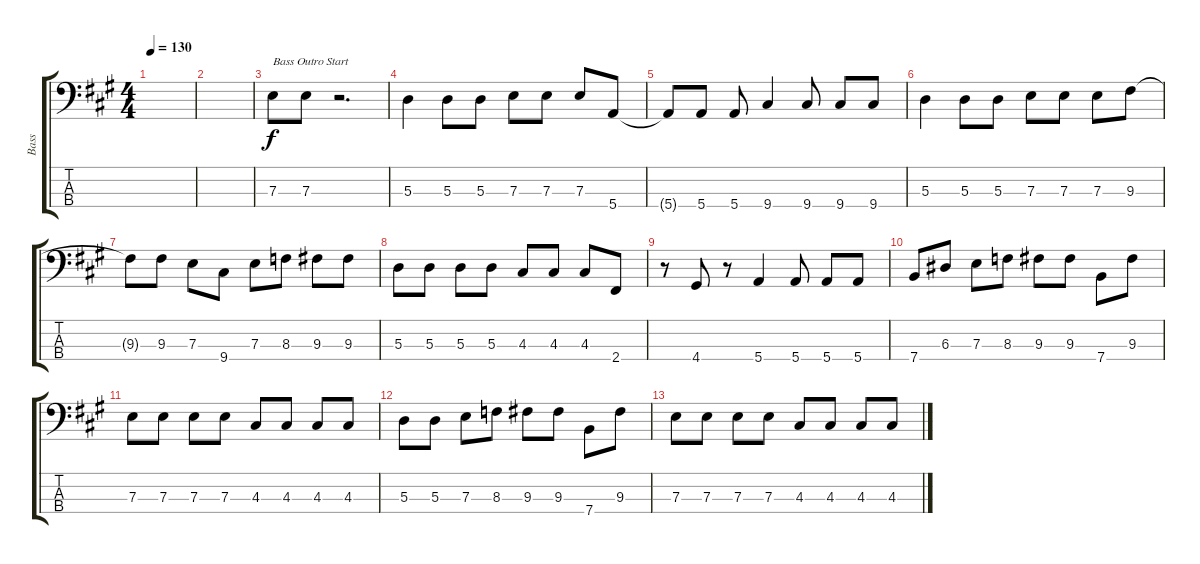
\track ("Bass" "Bass") {instrument electricbassfinger}
\staff {score tabs}
\tuning (G2 D2 A1 E1) {hide}
\ts (4 4)
\tempo 130
\clef f4
\ks a
|
|
7.3.8{txt "Bass Outro Start"} 7.3.8 r.2{d} |
5.3.4 5.3.8 5.3.8 7.3.8 7.3.8 7.3.8 5.4.8 |
5.4{t}.8 5.4.8 5.4.8 9.4.4 9.4.8 9.4.8 9.4.8 |
5.3.4 5.3.8 5.3.8 7.3.8 7.3.8 7.3.8 9.3.8 |
9.3{t}.8 9.3.8 7.3.8 9.4.8 7.3.8 8.3.8 9.3.8 9.3.8 |
5.3.8 5.3.8 5.3.8 5.3.8 4.3.8 4.3.8 4.3.8 2.4.8 |
r.8 4.4.8 r.8 5.4.4 5.4.8 5.4.8 5.4.8 |
7.4.8 6.3.8 7.3.8 8.3.8 9.3.8 9.3.8 7.4.8 9.3.8 |
7.3.8 7.3.8 7.3.8 7.3.8 4.3.8 4.3.8 4.3.8 4.3.8 |
5.3.8 5.3.8 7.3.8 8.3.8 9.3.8 9.3.8 7.4.8 9.3.8 |
7.3.8 7.3.8 7.3.8 7.3.8 4.3.8 4.3.8 4.3.8 4.3.8
